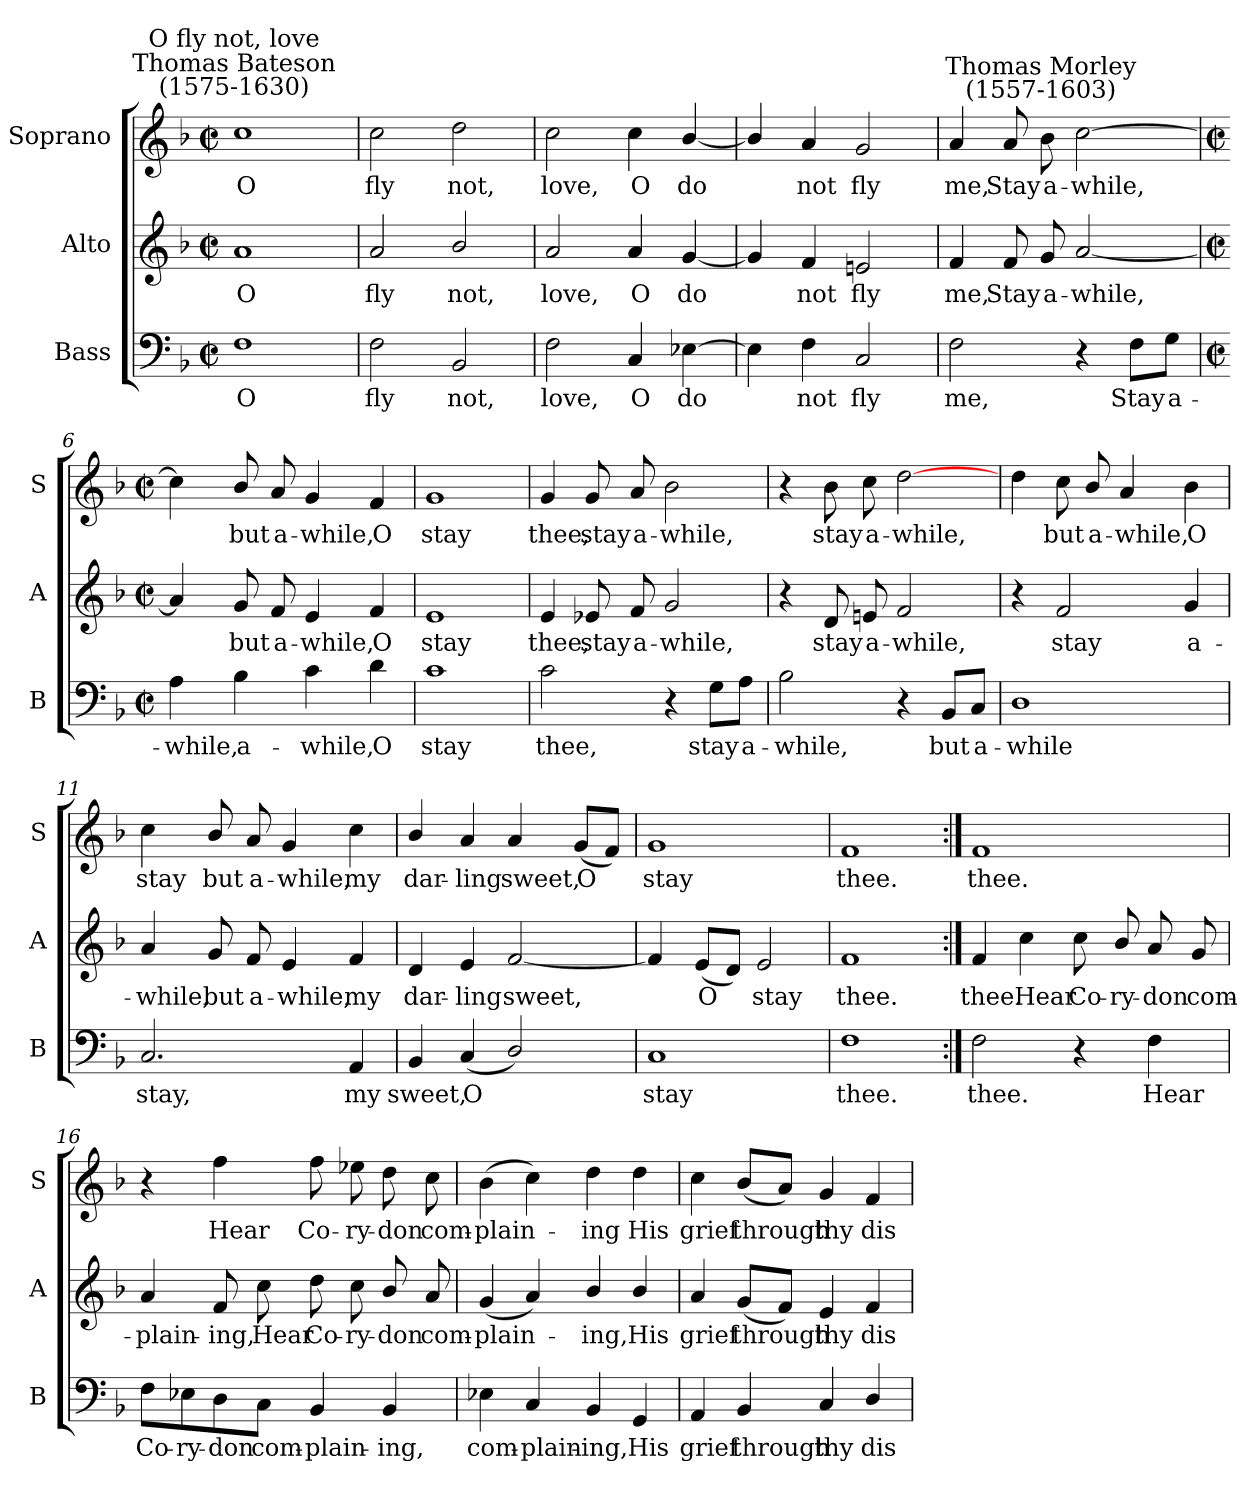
**kern	**text	**kern	**text	**kern	**text
*part3	*part3	*part2	*part2	*part1	*part1
*staff3	*staff3	*staff2	*staff2	*staff1	*staff1
*I"Bass	*	*I"Alto	*	*I"Soprano	*
*I'B	*	*I'A	*	*I'S	*
*clefF4	*	*clefG2	*	*clefG2	*
*k[b-]	*	*k[b-]	*	*k[b-]	*
*F:	*	*F:	*	*F:	*
*M2/2	*	*M2/2	*	*M2/2	*
*met(c|)	*	*met(c|)	*	*met(c|)	*
=1	=1	=1	=1	=1	=1
!	!	!	!	!LO:TX:a:cj:t=Thomas Bateson\n(1575-1630)	!
!	!	!	!	!LO:TX:a:cj:t=O fly not, love	!
!	!LO:LY:b	!	!LO:LY:b	!	!LO:LY:b
1F	O	1a	O	1cc	O
=2	=2	=2	=2	=2	=2
!	!LO:LY:b	!	!LO:LY:b	!	!LO:LY:b
2F	fly	2a	fly	2cc	fly
!	!LO:LY:b	!	!LO:LY:b	!	!LO:LY:b
2BB-	not,	2b-/	not,	2dd	not,
=3	=3	=3	=3	=3	=3
!	!LO:LY:b	!	!LO:LY:b	!	!LO:LY:b
2F	love,	2a	love,	2cc	love,
!	!LO:LY:b	!	!LO:LY:b	!	!LO:LY:b
4C	O	4a	O	4cc	O
!	!LO:LY:b	!	!LO:LY:b	!	!LO:LY:b
[4E-X	do	[4g	do	[4b-/	do
=4	=4	=4	=4	=4	=4
4E-]	.	4g]	.	4b-/]	.
!	!LO:LY:b	!	!LO:LY:b	!	!LO:LY:b
4F	not	4f	not	4a	not
!	!LO:LY:b	!	!LO:LY:b	!	!LO:LY:b
2C	fly	2en	fly	2g	fly
=5	=5	=5	=5	=5	=5
!	!LO:LY:b	!	!LO:LY:b	!	!LO:LY:b
2F	me,	4f	me,	4a	me,
!	!	!	!LO:LY:b	!	!LO:LY:b
.	.	8f	Stay	8a	Stay
!	!	!	!	!LO:TX:a:cj:t=Thomas Morley\n(1557-1603)	!
!	!	!	!LO:LY:b	!	!LO:LY:b
.	.	8g	a-	8b-	a-
!	!	!	!LO:LY:b	!	!LO:LY:b
4r	.	[2a	-while,	[2cc	-while,
!	!LO:LY:b	!	!	!	!
8F\L	Stay	.	.	.	.
!	!LO:LY:b	!	!	!	!
8G\J	a-	.	.	.	.
!!LO:LB:g=z
=6	=6	=6	=6	=6	=6
*M2/2	*	*M2/2	*	*M2/2	*
*met(c|)	*	*met(c|)	*	*met(c|)	*
!	!LO:LY:b	!	!	!	!
4A	-while,	4a]	.	4cc]	.
!	!LO:LY:b	!	!LO:LY:b	!	!LO:LY:b
4B-	a-	8g	but	8b-/	but
!	!	!	!LO:LY:b	!	!LO:LY:b
.	.	8f	a-	8a	a-
!	!LO:LY:b	!	!LO:LY:b	!	!LO:LY:b
4c	-while,	4e	-while,	4g	-while,
!	!LO:LY:b	!	!LO:LY:b	!	!LO:LY:b
4d	O	4f	O	4f	O
=7	=7	=7	=7	=7	=7
!	!LO:LY:b	!	!LO:LY:b	!	!LO:LY:b
1c	stay	1e	stay	1g	stay
=8	=8	=8	=8	=8	=8
!	!LO:LY:b	!	!LO:LY:b	!	!LO:LY:b
2c	thee,	4e	thee,	4g	thee,
!	!	!	!LO:LY:b	!	!LO:LY:b
.	.	8e-X	stay	8g	stay
!	!	!	!LO:LY:b	!	!LO:LY:b
.	.	8f	a-	8a	a-
!	!	!	!LO:LY:b	!	!LO:LY:b
4r	.	2g	-while,	2b-	-while,
!	!LO:LY:b	!	!	!	!
8G\L	stay	.	.	.	.
!	!LO:LY:b	!	!	!	!
8A\J	a-	.	.	.	.
=9	=9	=9	=9	=9	=9
!	!LO:LY:b	!	!	!	!
2B-	-while,	4r	.	4r	.
!	!	!	!LO:LY:b	!	!LO:LY:b
.	.	8d	stay	8b-	stay
!	!	!	!LO:LY:b	!	!LO:LY:b
.	.	8en	a-	8cc	a-
!	!	!	!LO:LY:b	!	!LO:LY:b
4r	.	2f	-while,	[2dd	-while,
!	!LO:LY:b	!	!	!	!
8BB-/L	but	.	.	.	.
!	!LO:LY:b	!	!	!	!
8C/J	a-	.	.	.	.
=10	=10	=10	=10	=10	=10
!	!LO:LY:b	!	!	!	!
1D	-while	4r	.	4dd	.
!	!	!	!LO:LY:b	!	!LO:LY:b
.	.	2f	stay	8cc	but
!	!	!	!	!	!LO:LY:b
.	.	.	.	8b-/	a-
!	!	!	!	!	!LO:LY:b
.	.	.	.	4a	-while,
!	!	!	!LO:LY:b	!	!LO:LY:b
.	.	4g	a-	4b-	O
!!LO:LB:g=z
=11	=11	=11	=11	=11	=11
!	!LO:LY:b	!	!LO:LY:b	!	!LO:LY:b
2.C	stay,	4a	-while,	4cc	stay
!	!	!	!LO:LY:b	!	!LO:LY:b
.	.	8g	but	8b-/	but
!	!	!	!LO:LY:b	!	!LO:LY:b
.	.	8f	a-	8a	a-
!	!	!	!LO:LY:b	!	!LO:LY:b
.	.	4e	-while,	4g	-while,
!	!LO:LY:b	!	!LO:LY:b	!	!LO:LY:b
4AA	my	4f	my	4cc	my
=12	=12	=12	=12	=12	=12
!	!LO:LY:b	!	!LO:LY:b	!	!LO:LY:b
4BB-	sweet,	4d	dar-	4b-/	dar-
!	!LO:LY:b	!	!LO:LY:b	!	!LO:LY:b
(<4C	O	4e	-ling	4a	-ling
!	!	!	!LO:LY:b	!	!LO:LY:b
2D/)	.	[2f	sweet,	4a	sweet,
!	!	!	!	!	!LO:LY:b
.	.	.	.	(<8gL	O
.	.	.	.	8fJ)	.
=13	=13	=13	=13	=13	=13
!	!LO:LY:b	!	!	!	!LO:LY:b
1C	stay	4f]	.	1g	stay
!	!	!	!LO:LY:b	!	!
.	.	(<8eL	O	.	.
.	.	8dJ)	.	.	.
!	!	!	!LO:LY:b	!	!
.	.	2e	stay	.	.
=14	=14	=14	=14	=14	=14
!	!LO:LY:b	!	!LO:LY:b	!	!LO:LY:b
1F	thee.	1f	thee.	1f	thee.
=15:|!	=15:|!	=15:|!	=15:|!	=15:|!	=15:|!
!	!LO:LY:b	!	!LO:LY:b	!	!LO:LY:b
2F	thee.	4f	thee.	1f	thee.
!	!	!	!LO:LY:b	!	!
.	.	4cc	Hear	.	.
!	!	!	!LO:LY:b	!	!
4r	.	8cc	Co-	.	.
!	!	!	!LO:LY:b	!	!
.	.	8b-/	-ry-	.	.
!	!LO:LY:b	!	!LO:LY:b	!	!
4F	Hear	8a	-don	.	.
!	!	!	!LO:LY:b	!	!
.	.	8g	com-	.	.
!!LO:LB:g=z
=16	=16	=16	=16	=16	=16
!	!LO:LY:b	!	!LO:LY:b	!	!
8F\L	Co-	4a	-plain-	4r	.
!	!LO:LY:b	!	!	!	!
8E-X\	-ry-	.	.	.	.
!	!LO:LY:b	!	!LO:LY:b	!	!LO:LY:b
8D\	-don	8f	-ing,	4ff	Hear
!	!LO:LY:b	!	!LO:LY:b	!	!
8C\J	com-	8cc	Hear	.	.
!	!LO:LY:b	!	!LO:LY:b	!	!LO:LY:b
4BB-	-plain-	8dd	Co-	8ff	Co-
!	!	!	!LO:LY:b	!	!LO:LY:b
.	.	8cc	-ry-	8ee-X	-ry-
!	!LO:LY:b	!	!LO:LY:b	!	!LO:LY:b
4BB-	-ing,	8b-/	-don	8dd	-don
!	!	!	!LO:LY:b	!	!LO:LY:b
.	.	8a	com-	8cc	com-
=17	=17	=17	=17	=17	=17
!	!LO:LY:b	!	!LO:LY:b	!	!LO:LY:b
4E-X	com-	(<4g	-plain-	(>4b-	-plain-
!	!LO:LY:b	!	!	!	!
4C	-plain-	4a)	.	4cc)	.
!	!LO:LY:b	!	!LO:LY:b	!	!LO:LY:b
4BB-	-ing,	4b-/	ing,	4dd	ing
!	!LO:LY:b	!	!LO:LY:b	!	!LO:LY:b
4GG	His	4b-/	His	4dd	His
=18	=18	=18	=18	=18	=18
!	!LO:LY:b	!	!LO:LY:b	!	!LO:LY:b
4AA	grief	4a	grief	4cc	grief
!	!LO:LY:b	!	!LO:LY:b	!	!LO:LY:b
4BB-	through	(<8gL	through	(<8b-L	through
.	.	8fJ)	.	8aJ)	.
!	!LO:LY:b	!	!LO:LY:b	!	!LO:LY:b
4C	thy	4e	thy	4g	thy
!	!LO:LY:b	!	!LO:LY:b	!	!LO:LY:b
4D/	dis-	4f	dis-	4f	dis-
=	=	=	=	=	=
*-	*-	*-	*-	*-	*-
